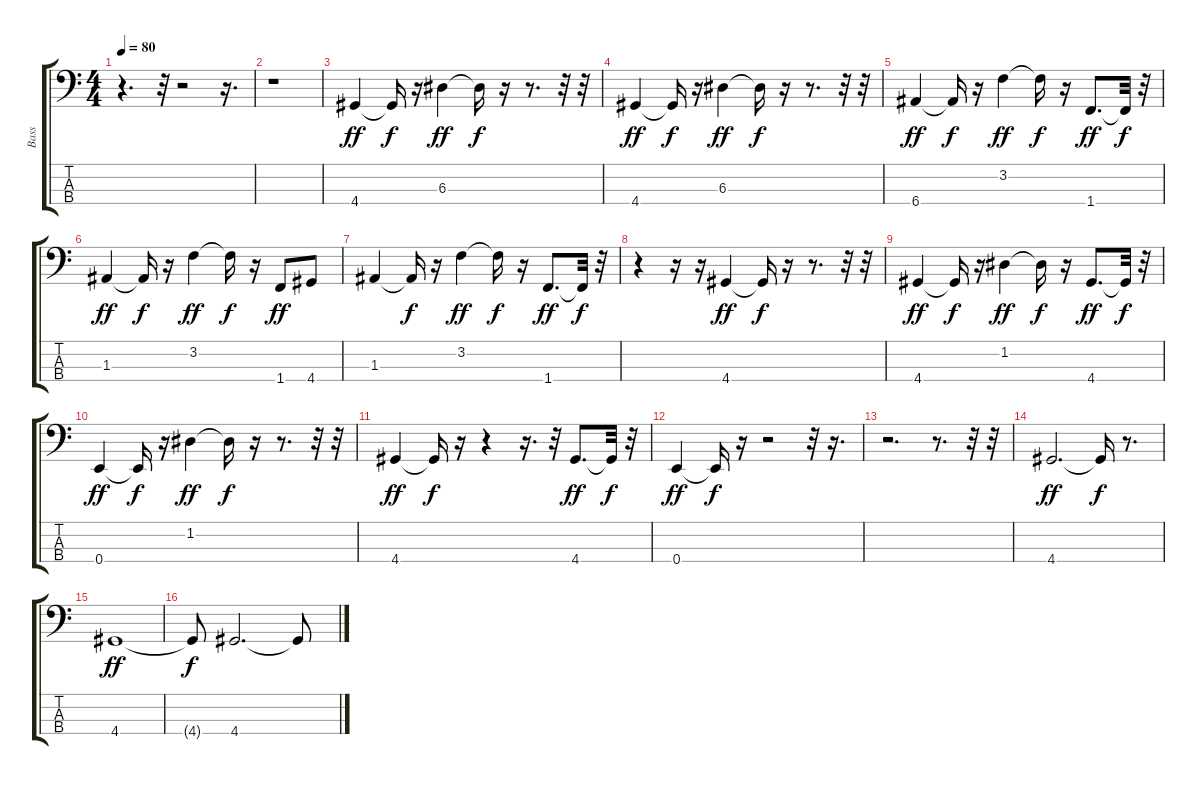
\track ("Bass" "Bass") {instrument acousticbass}
\staff {score tabs}
\tuning (G2 D2 A1 E1) {hide}
\ts (4 4)
\tempo 80
\clef f4
\ks c
r.4{d dy f} r.32 r.2 r.16{d} |
r.1 |
4.4.4{dy ff} 4.4{t}.16{dy f} r.16 6.3.4{dy ff} 6.3{t}.16{dy f} r.16 r.8{d} r.32 r.32 |
4.4.4{dy ff} 4.4{t}.16{dy f} r.16 6.3.4{dy ff} 6.3{t}.16{dy f} r.16 r.8{d} r.32 r.32 |
6.4.4{dy ff} 6.4{t}.16{dy f} r.16 3.2.4{dy ff} 3.2{t}.16{dy f} r.16 1.4.8{d dy ff} 1.4{t}.32{dy f} r.32 |
1.3.4{dy ff} 1.3{t}.16{dy f} r.16 3.2.4{dy ff} 3.2{t}.16{dy f} r.16 1.4.8{dy ff} 4.4.8 |
1.3.4 1.3{t}.16{dy f} r.16 3.2.4{dy ff} 3.2{t}.16{dy f} r.16 1.4.8{d dy ff} 1.4{t}.32{dy f} r.32 |
r.4 r.16 r.16 4.4.4{dy ff} 4.4{t}.16{dy f} r.16 r.8{d} r.32 r.32 |
4.4.4{dy ff} 4.4{t}.16{dy f} r.16 1.2.4{dy ff} 1.2{t}.16{dy f} r.16 4.4.8{d dy ff} 4.4{t}.32{dy f} r.32 |
0.4.4{dy ff} 0.4{t}.16{dy f} r.16 1.2.4{dy ff} 1.2{t}.16{dy f} r.16 r.8{d} r.32 r.32 |
4.4.4{dy ff} 4.4{t}.16{dy f} r.16 r.4 r.16{d} r.32 4.4.8{d dy ff} 4.4{t}.32{dy f} r.32 |
0.4.4{dy ff} 0.4{t}.16{dy f} r.16 r.2 r.32 r.16{d} |
r.2{d} r.8{d} r.32 r.32 |
4.4.2{d dy ff} 4.4{t}.16{dy f} r.8{d} |
4.4.1{dy ff} |
4.4{t}.8{dy f} 4.4.2{d} 4.4{t}.8
